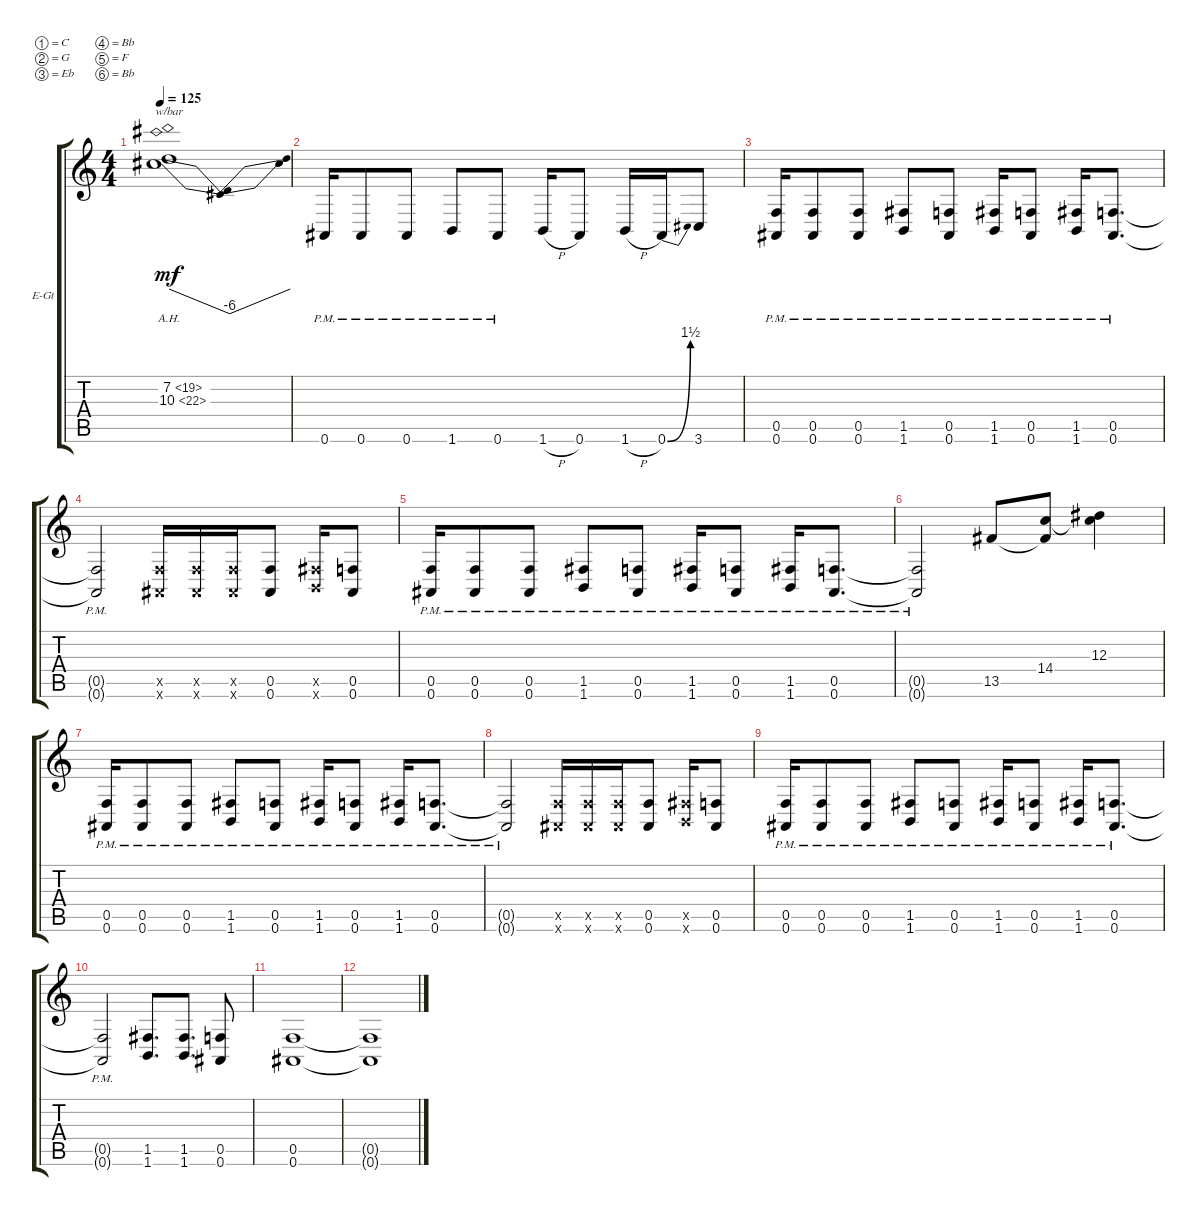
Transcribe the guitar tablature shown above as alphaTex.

\defaultSystemsLayout 4
\bracketExtendMode groupsimilarinstruments
\firstSystemTrackNameOrientation horizontal
\otherSystemsTrackNameOrientation horizontal
\track ("Electric Guitar" "E-Gt") {instrument distortionguitar}
\staff {score tabs}
\tuning (C4 G3 Eb3 Bb2 F2 Bb1)
\ts (4 4)
\tempo 125
\clef g2
\ks c
(10.3{ah 12} 7.2{ah 12}).1{tbe (dip default 0.6 0 31.2 -24 43.199999999999996 -24 45 0) dy mf} |
0.6{pm}.16 0.6{pm}.8 0.6{pm}.8 1.6{pm}.8 0.6{pm}.8 1.6{h}.16 0.6.8 1.6{h}.16 0.6{be (bend 30 0 60 6)}.16 3.6.8 |
(0.6{pm} 0.5{pm}).16 (0.6{pm} 0.5{pm}).8 (0.6{pm} 0.5{pm}).8 (1.6{pm} 1.5{pm}).8 (0.6{pm} 0.5{pm}).8 (1.6{pm} 1.5{pm}).16 (0.6{pm} 0.5{pm}).8 (1.6{pm} 1.5{pm}).16 (0.6{pm} 0.5{pm}).8{d} |
(0.5{pm t} 0.6{pm t}).2 (0.5{x} 0.6{x}).16 (0.6{x} 0.5{x}).16 (0.6{x} 0.5{x}).16 (0.5 0.6).8 (1.6{x} 1.5{x}).16 (0.5 0.6).8 |
(0.6{pm} 0.5{pm}).16 (0.6{pm} 0.5{pm}).8 (0.6{pm} 0.5{pm}).8 (1.6{pm} 1.5{pm}).8 (0.6{pm} 0.5{pm}).8 (1.6{pm} 1.5{pm}).16 (0.6{pm} 0.5{pm}).8 (1.6{pm} 1.5{pm}).16 (0.6{pm} 0.5{pm}).8{d} |
(0.5{pm t} 0.6{pm t}).2 13.5.8 (14.4 13.5{t}).8 (12.3 14.4{t}).4 |
(0.6{pm} 0.5{pm}).16 (0.6{pm} 0.5{pm}).8 (0.6{pm} 0.5{pm}).8 (1.6{pm} 1.5{pm}).8 (0.6{pm} 0.5{pm}).8 (1.6{pm} 1.5{pm}).16 (0.6{pm} 0.5{pm}).8 (1.6{pm} 1.5{pm}).16 (0.6{pm} 0.5{pm}).8{d} |
(0.5{pm t} 0.6{pm t}).2 (0.5{x} 0.6{x}).16 (0.6{x} 0.5{x}).16 (0.6{x} 0.5{x}).16 (0.5 0.6).8 (1.6{x} 1.5{x}).16 (0.5 0.6).8 |
(0.6{pm} 0.5{pm}).16 (0.6{pm} 0.5{pm}).8 (0.6{pm} 0.5{pm}).8 (1.6{pm} 1.5{pm}).8 (0.6{pm} 0.5{pm}).8 (1.6{pm} 1.5{pm}).16 (0.6{pm} 0.5{pm}).8 (1.6{pm} 1.5{pm}).16 (0.6{pm} 0.5{pm}).8{d} |
(0.5{pm t} 0.6{pm t}).2 (1.5 1.6).8{d} (1.5 1.6).8{d} (0.5 0.6).8 |
(0.5 0.6).1 |
(0.5{t} 0.6{t}).1
